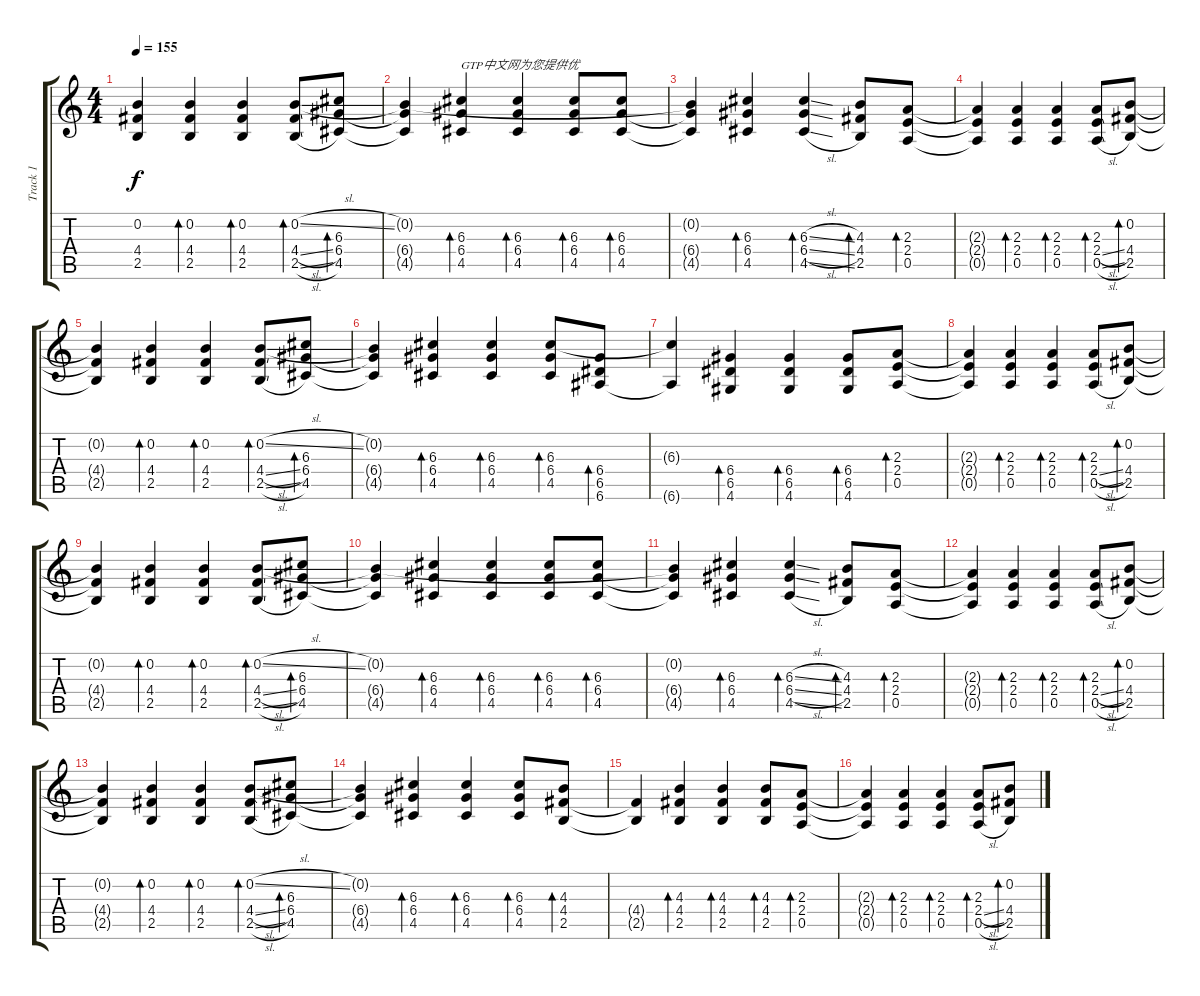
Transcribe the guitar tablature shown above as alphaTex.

\track ("Track 1" "Track 1") {instrument distortionguitar}
\staff {score tabs}
\tuning (E4 B3 G3 D3 A2 E2) {hide}
\ts (4 4)
\tempo 155
\clef g2
\ks c
(0.2{t} 4.4{t} 2.5{t}).4{dy f} (0.2 4.4 2.5).4{bd 240} (0.2 4.4 2.5).4{bd 240} (0.2{sl} 4.4{sl} 2.5{sl}).8{bd 240} (6.3 6.4 4.5).8{bd 240} |
(0.2{t} 6.4{t} 4.5{t}).4 (6.3 6.4 4.5).4{bd 240 txt "GTP中文网为您提供优"} (6.3 6.4 4.5).4{bd 240} (6.3 6.4 4.5).8{bd 240} (6.3 6.4 4.5).8{bd 240} |
(0.2{t} 6.4{t} 4.5{t}).4 (6.3 6.4 4.5).4{bd 240} (6.3{sl} 6.4{sl} 4.5{sl}).4{bd 240} (4.3 4.4 2.5).8{bd 240} (2.3 2.4 0.5).8{bd 240} |
(2.3{t} 2.4{t} 0.5{t}).4 (2.3 2.4 0.5).4{bd 240} (2.3 2.4 0.5).4{bd 240} (2.3 2.4{sl} 0.5{sl}).8{bd 240} (0.2 4.4 2.5).8{bd 240} |
(0.2{t} 4.4{t} 2.5{t}).4 (0.2 4.4 2.5).4{bd 240} (0.2 4.4 2.5).4{bd 240} (0.2{sl} 4.4{sl} 2.5{sl}).8{bd 240} (6.3 6.4 4.5).8{bd 240} |
(0.2{t} 6.4{t} 4.5{t}).4 (6.3 6.4 4.5).4{bd 240} (6.3 6.4 4.5).4{bd 240} (6.3 6.4 4.5).8{bd 240} (6.4 6.5 6.6).8{bd 240} |
(6.3{t} 6.6{t}).4 (6.4 6.5 4.6).4{bd 240} (6.4 6.5 4.6).4{bd 240} (6.4 6.5 4.6).8{bd 240} (2.3 2.4 0.5).8{bd 240} |
(2.3{t} 2.4{t} 0.5{t}).4 (2.3 2.4 0.5).4{bd 240} (2.3 2.4 0.5).4{bd 240} (2.3 2.4{sl} 0.5{sl}).8{bd 240} (0.2 4.4 2.5).8{bd 240} |
(0.2{t} 4.4{t} 2.5{t}).4 (0.2 4.4 2.5).4{bd 240} (0.2 4.4 2.5).4{bd 240} (0.2{sl} 4.4{sl} 2.5{sl}).8{bd 240} (6.3 6.4 4.5).8{bd 240} |
(0.2{t} 6.4{t} 4.5{t}).4 (6.3 6.4 4.5).4{bd 240} (6.3 6.4 4.5).4{bd 240} (6.3 6.4 4.5).8{bd 240} (6.3 6.4 4.5).8{bd 240} |
(0.2{t} 6.4{t} 4.5{t}).4 (6.3 6.4 4.5).4{bd 240} (6.3{sl} 6.4{sl} 4.5{sl}).4{bd 240} (4.3 4.4 2.5).8{bd 240} (2.3 2.4 0.5).8{bd 240} |
(2.3{t} 2.4{t} 0.5{t}).4 (2.3 2.4 0.5).4{bd 240} (2.3 2.4 0.5).4{bd 240} (2.3 2.4{sl} 0.5{sl}).8{bd 240} (0.2 4.4 2.5).8{bd 240} |
(0.2{t} 4.4{t} 2.5{t}).4 (0.2 4.4 2.5).4{bd 240} (0.2 4.4 2.5).4{bd 240} (0.2{sl} 4.4{sl} 2.5{sl}).8{bd 240} (6.3 6.4 4.5).8{bd 240} |
(0.2{t} 6.4{t} 4.5{t}).4 (6.3 6.4 4.5).4{bd 240} (6.3 6.4 4.5).4{bd 240} (6.3 6.4 4.5).8{bd 240} (4.3 4.4 2.5).8{bd 240} |
(4.4{t} 2.5{t}).4 (4.3 4.4 2.5).4{bd 240} (4.3 4.4 2.5).4{bd 240} (4.3 4.4 2.5).8{bd 240} (2.3 2.4 0.5).8{bd 240} |
(2.3{t} 2.4{t} 0.5{t}).4 (2.3 2.4 0.5).4{bd 240} (2.3 2.4 0.5).4{bd 240} (2.3 2.4{sl} 0.5{sl}).8{bd 240} (0.2 4.4 2.5).8{bd 240}
